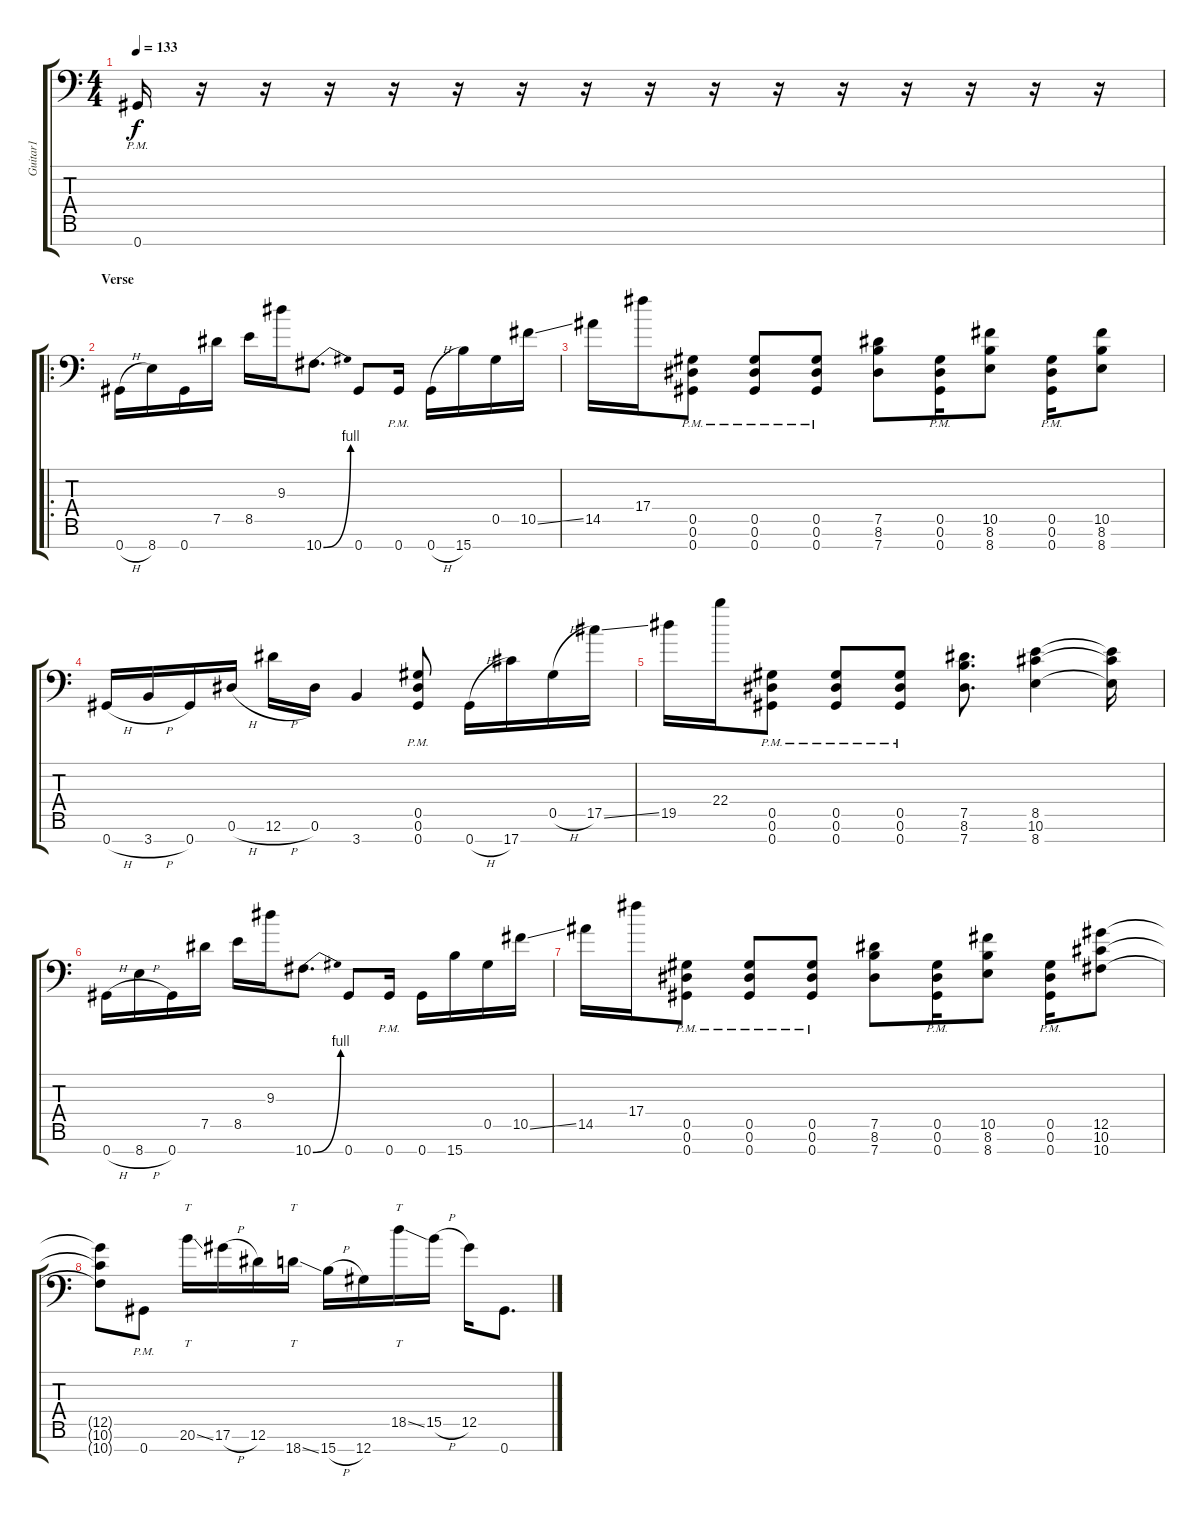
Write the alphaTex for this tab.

\track ("Guitar1" "Guitar1") {instrument distortionguitar}
\staff {score tabs}
\tuning (Eb4 Bb3 Gb3 Db3 Ab2 Eb2 Ab1) {hide}
\ts (4 4)
\tempo 133
\clef f4
\ks c
0.7{pm}.16{dy f} r.16 r.16 r.16 r.16 r.16 r.16 r.16 r.16 r.16 r.16 r.16 r.16 r.16 r.16 r.16 |
\ro
\section ("" "Verse")
0.7{h}.16 8.7.16 0.7.16 7.5.16 8.5.16 9.3.16 10.7{be (bend 0 0 60 4)}.8{d} 0.7.8 0.7{pm}.16 0.7{h}.16 15.7.16 0.5.16 10.5{ss}.16 |
14.5.16 17.4.16 (0.5{pm} 0.6 0.7).8 (0.5{pm} 0.6 0.7).8 (0.5{pm} 0.6 0.7).8 (7.5 8.6 7.7).8 (0.5{pm} 0.6{pm} 0.7{pm}).16 (10.5 8.6 8.7).8 (0.5{pm} 0.6{pm} 0.7{pm}).16 (10.5 8.6 8.7).8 |
0.7{h}.16 3.7{h}.16 0.7.16 0.6{h}.16 12.6{h}.16 0.6.16 3.7.4 (0.5{pm} 0.6 0.7).8 0.7{h}.16 17.7.16 0.5{h}.16 17.5{ss}.16 |
19.5.16 22.4.16 (0.5{pm} 0.6 0.7).8 (0.5{pm} 0.6 0.7).8 (0.5{pm} 0.6 0.7).8 (7.5 8.6 7.7).8{d} (8.5 10.6 8.7).4 (8.5{t} 10.6{t} 8.7{t}).16 |
0.7{h}.16 8.7{h}.16 0.7.16 7.5.16 8.5.16 9.3.16 10.7{be (bend 0 0 60 4)}.8{d} 0.7.8 0.7{pm}.16 0.7.16 15.7.16 0.5.16 10.5{ss}.16 |
14.5.16 17.4.16 (0.5{pm} 0.6{pm} 0.7{pm}).8 (0.5{pm} 0.6{pm} 0.7{pm}).8 (0.5{pm} 0.6{pm} 0.7{pm}).8 (7.5 8.6 7.7).8 (0.5{pm} 0.6{pm} 0.7{pm}).16 (10.5 8.6 8.7).8 (0.5{pm} 0.6{pm} 0.7{pm}).16 (12.5 10.6 10.7).8 |
(12.5{t} 10.6{t} 10.7{t}).8 0.7{pm}.8 20.6{ss}.16{tt} 17.6{h}.16 12.6.16 18.7{ss}.16{tt} 15.7{h}.16 12.7.16 18.5{ss}.16{tt} 15.5{h}.16 12.5.16 0.7.8{d}
